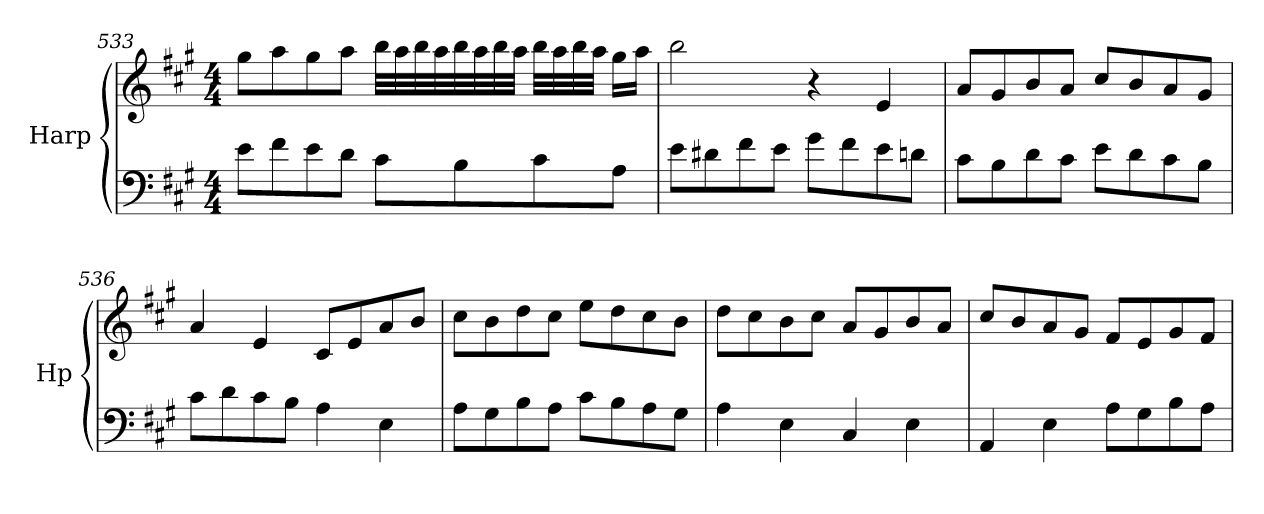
**kern	**kern
*part1	*part1
*staff2	*staff1
*I"Harp	*
*I'Hp	*
!!LO:LB:g=z
*clefF4	*clefG2
*k[f#c#g#]	*k[f#c#g#]
*M4/4	*M4/4
=533	=533
8e\L	8gg#\L
8f#\	8aa\
8e\	8gg#\
8d\J	8aa\J
8c#\L	32bb\LLL
.	32aa\
.	32bb\
.	32aa\
8B\	32bb\
.	32aa\
.	32bb\
.	32aa\JJJ
8c#\	32bb\LLL
.	32aa\
.	32bb\
.	32aa\JJJ
8A\J	16gg#\LL
.	16aa\JJ
=534	=534
8e\L	2bb\
8d#X\	.
8f#\	.
8e\J	.
8g#\L	4r
8f#\	.
8e\	4e/
8dn\J	.
!!LO:LB:g=z
=535	=535
8c#\L	8a/L
8B\	8g#/
8d\	8b/
8c#\J	8a/J
8e\L	8cc#/L
8d\	8b/
8c#\	8a/
8B\J	8g#/J
=536	=536
8c#\L	4a/
8d\	.
8c#\	4e/
8B\J	.
4A\	8c#/L
.	8e/
4E\	8a/
.	8b/J
=537	=537
8A\L	8cc#\L
8G#\	8b\
8B\	8dd\
8A\J	8cc#\J
8c#\L	8ee\L
8B\	8dd\
8A\	8cc#\
8G#\J	8b\J
=538	=538
4A\	8dd\L
.	8cc#\
4E\	8b\
.	8cc#\J
4C#/	8a/L
.	8g#/
4E\	8b/
.	8a/J
=539	=539
4AA/	8cc#/L
.	8b/
4E\	8a/
.	8g#/J
8A\L	8f#/L
8G#\	8e/
8B\	8g#/
8A\J	8f#/J
=	=
*-	*-
